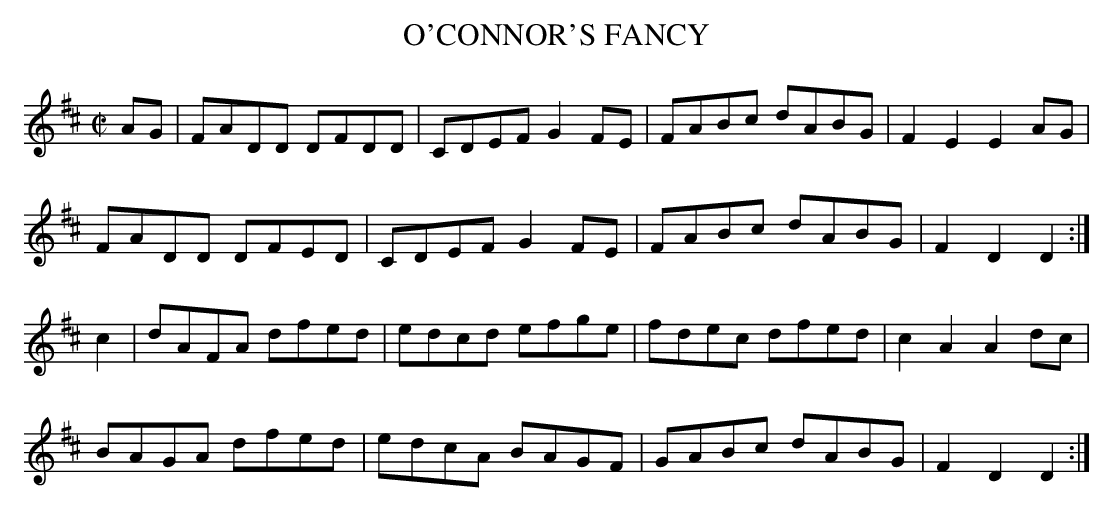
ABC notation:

X:1
T:O'CONNOR'S FANCY
M:C|
L:1/8
K:D
AG|FADD DFDD|CDEF G2FE|FABc dABG|F2E2 E2AG|
FADD DFED|CDEF G2FE|FABc dABG|F2D2D2:|
c2|dAFA dfed|edcd efge|fdec dfed|c2A2 A2dc|
BAGA dfed|edcA BAGF|GABc dABG|F2D2D2:|
